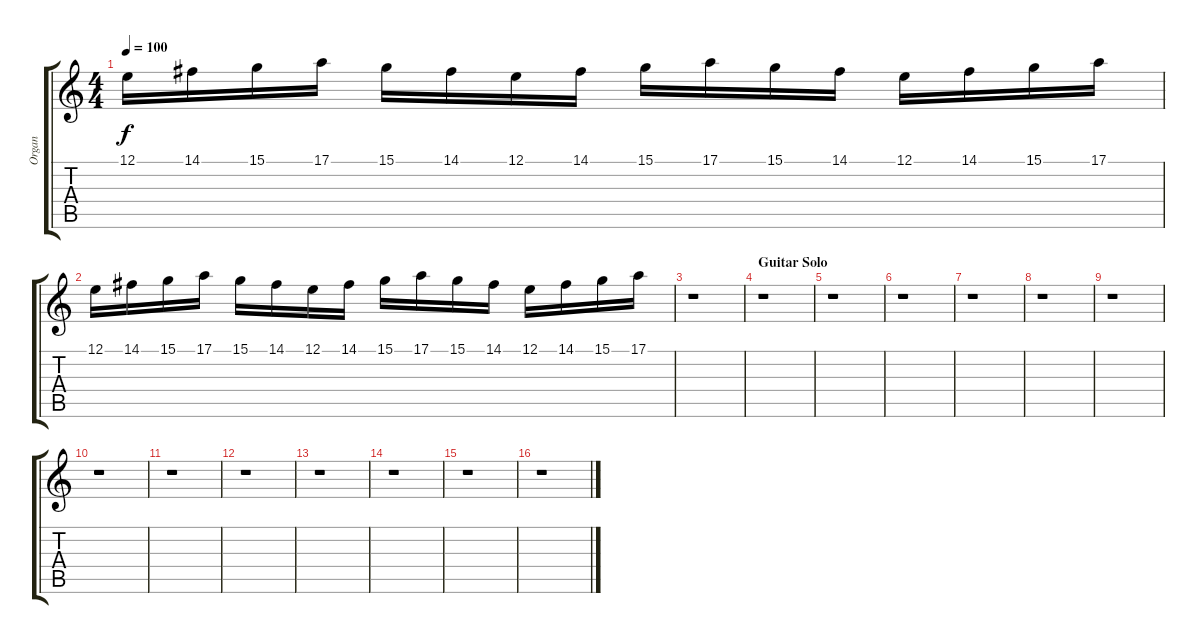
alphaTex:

\track ("Organ" "Organ") {instrument rockorgan}
\staff {score tabs}
\tuning (E4 B3 G3 D3 A2 E2) {hide}
\ts (4 4)
\tempo 100
\clef g2
\ks c
12.1.16{dy f} 14.1.16 15.1.16 17.1.16 15.1.16 14.1.16 12.1.16 14.1.16 15.1.16 17.1.16 15.1.16 14.1.16 12.1.16 14.1.16 15.1.16 17.1.16 |
12.1.16 14.1.16 15.1.16 17.1.16 15.1.16 14.1.16 12.1.16 14.1.16 15.1.16 17.1.16 15.1.16 14.1.16 12.1.16 14.1.16 15.1.16 17.1.16 |
r.1 |
\section ("" "Guitar Solo")
r.1 |
r.1 |
r.1 |
r.1 |
r.1 |
r.1 |
r.1 |
r.1 |
r.1 |
r.1 |
r.1 |
r.1 |
r.1
